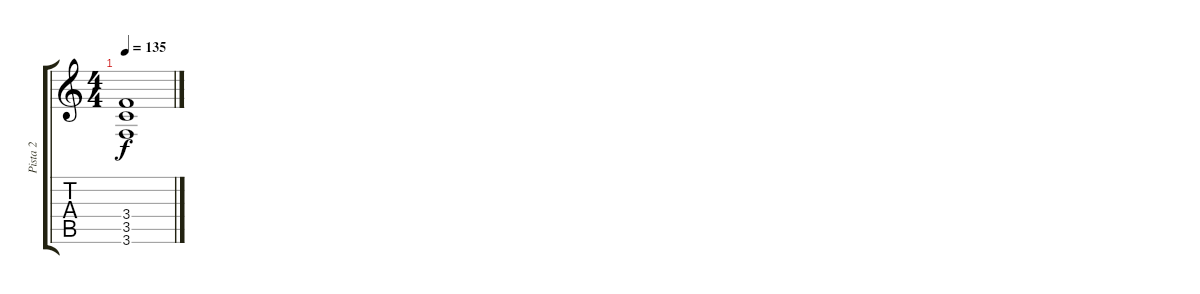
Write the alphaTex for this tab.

\track ("Pista 2" "Pista 2") {instrument distortionguitar}
\staff {score tabs}
\tuning (E4 B3 G3 D3 A2 D2) {hide}
\ts (4 4)
\tempo 135
\clef g2
\ks c
(3.4 3.5 3.6).1{dy f}
